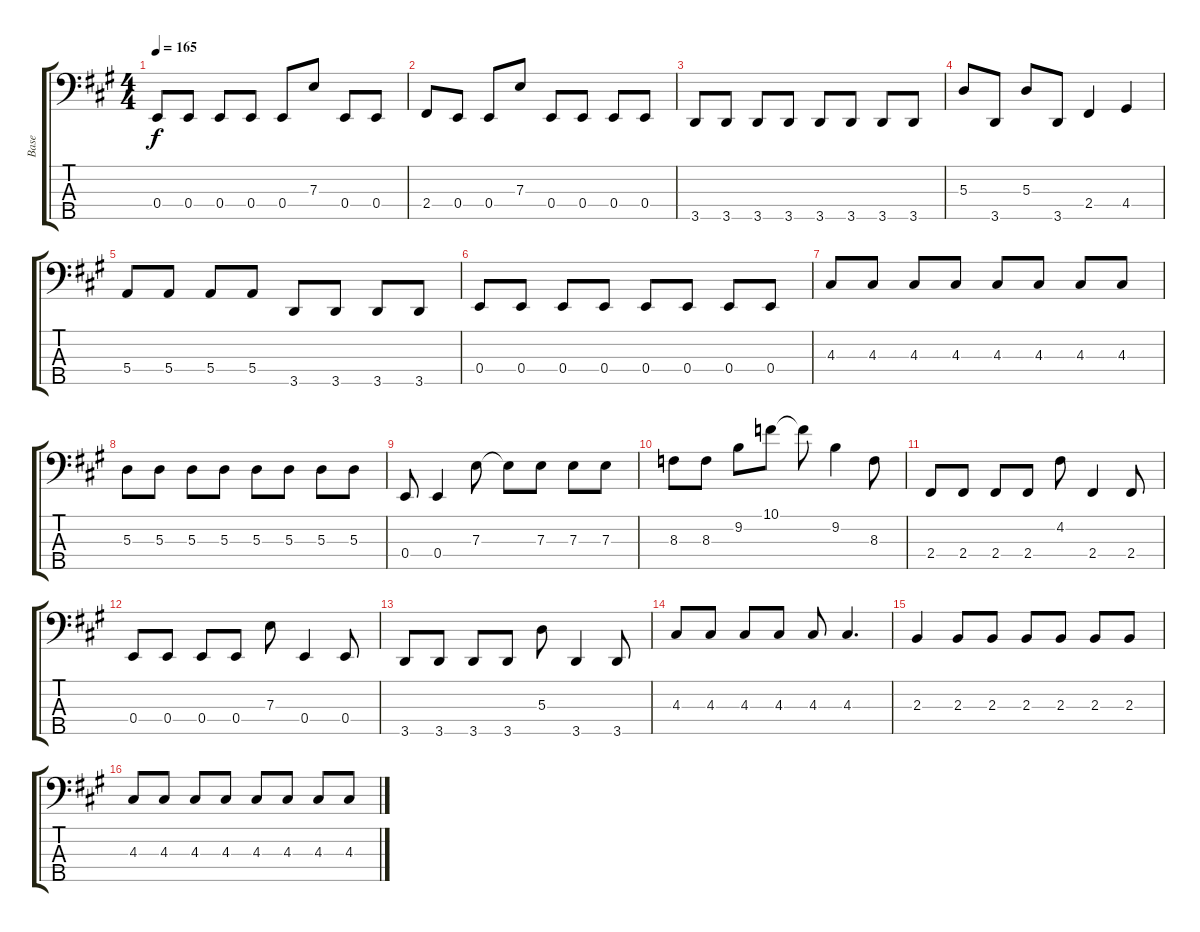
\track ("Base" "Base") {instrument electricbasspick}
\staff {score tabs}
\tuning (G2 D2 A1 E1 B0) {hide}
\ts (4 4)
\tempo 165
\clef f4
\ks a
0.4.8{dy f} 0.4.8 0.4.8 0.4.8 0.4.8 7.3.8 0.4.8 0.4.8 |
2.4.8 0.4.8 0.4.8 7.3.8 0.4.8 0.4.8 0.4.8 0.4.8 |
3.5.8 3.5.8 3.5.8 3.5.8 3.5.8 3.5.8 3.5.8 3.5.8 |
5.3.8 3.5.8 5.3.8 3.5.8 2.4.4 4.4.4 |
5.4.8 5.4.8 5.4.8 5.4.8 3.5.8 3.5.8 3.5.8 3.5.8 |
0.4.8 0.4.8 0.4.8 0.4.8 0.4.8 0.4.8 0.4.8 0.4.8 |
4.3.8 4.3.8 4.3.8 4.3.8 4.3.8 4.3.8 4.3.8 4.3.8 |
5.3.8 5.3.8 5.3.8 5.3.8 5.3.8 5.3.8 5.3.8 5.3.8 |
0.4.8 0.4.4 7.3.8 7.3{t}.8 7.3.8 7.3.8 7.3.8 |
8.3.8 8.3.8 9.2.8 10.1.8 10.1{t}.8 9.2.4 8.3.8 |
2.4.8 2.4.8 2.4.8 2.4.8 4.2.8 2.4.4 2.4.8 |
0.4.8 0.4.8 0.4.8 0.4.8 7.3.8 0.4.4 0.4.8 |
3.5.8 3.5.8 3.5.8 3.5.8 5.3.8 3.5.4 3.5.8 |
4.3.8 4.3.8 4.3.8 4.3.8 4.3.8 4.3.4{d} |
2.3.4 2.3.8 2.3.8 2.3.8 2.3.8 2.3.8 2.3.8 |
4.3.8 4.3.8 4.3.8 4.3.8 4.3.8 4.3.8 4.3.8 4.3.8
